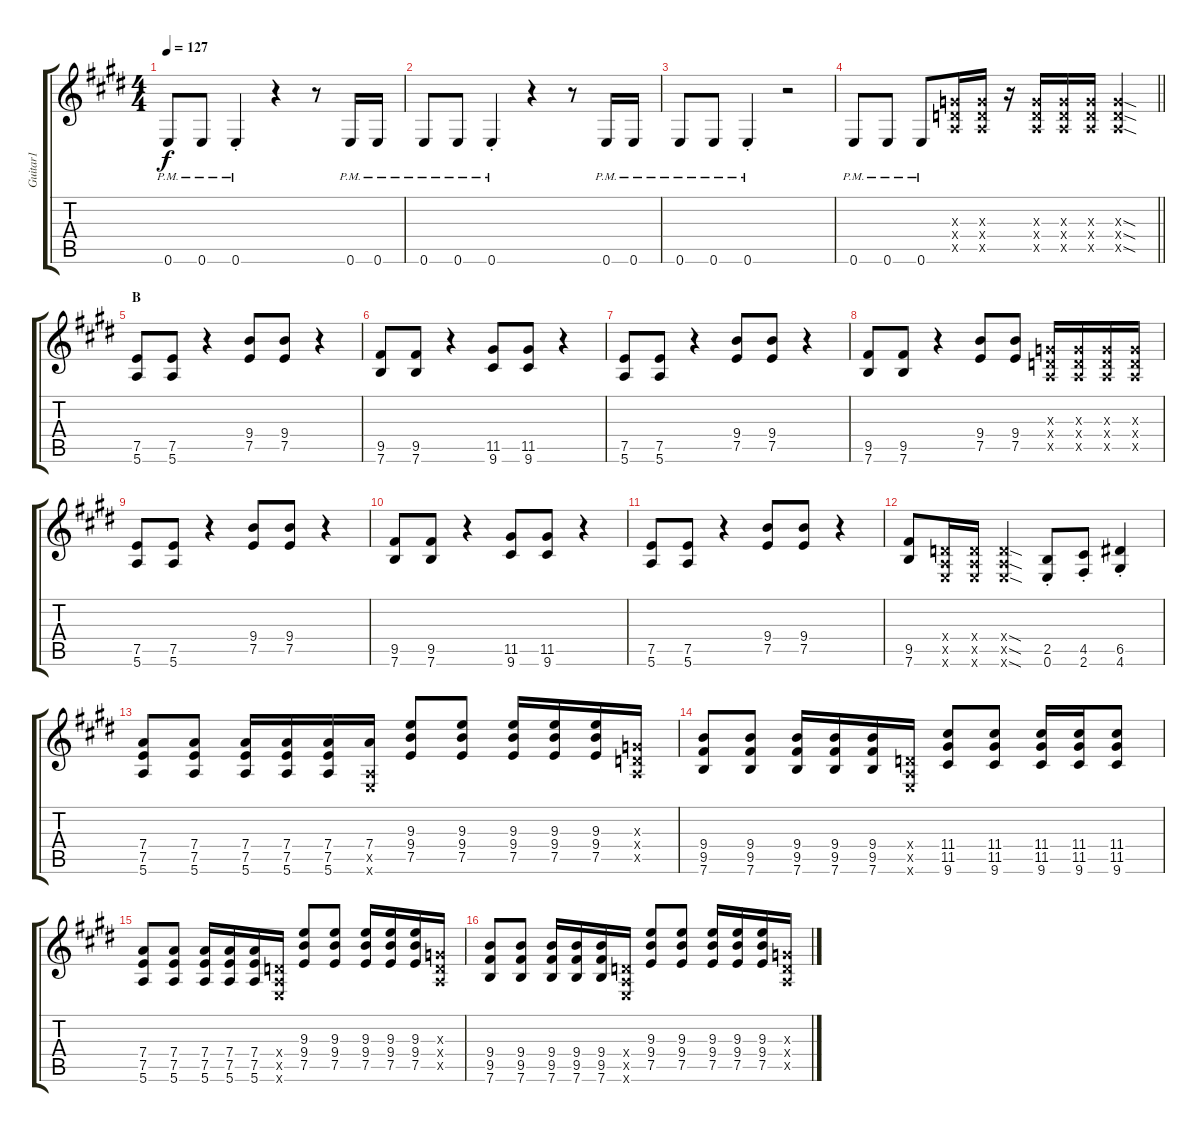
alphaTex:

\track ("Guitar1" "Guitar1") {instrument distortionguitar}
\staff {score tabs}
\tuning (E4 B3 G3 D3 A2 E2) {hide}
\ts (4 4)
\tempo 127
\clef g2
\ks e
0.6{pm}.8{dy f} 0.6{pm}.8 0.6{pm st}.4 r.4 r.8 0.6{pm}.16 0.6{pm}.16 |
0.6{pm}.8 0.6{pm}.8 0.6{pm st}.4 r.4 r.8 0.6{pm}.16 0.6{pm}.16 |
0.6{pm}.8 0.6{pm}.8 0.6{pm st}.4 r.2 |
\barLineRight lightlight
0.6{pm}.8 0.6{pm}.8 0.6{pm}.8 (0.3{x} 0.4{x} 0.5{x}).16 (0.3{x} 0.4{x} 0.5{x}).16 r.16 (0.3{x} 0.4{x} 0.5{x}).16 (0.3{x} 0.4{x} 0.5{x}).16 (0.3{x} 0.4{x} 0.5{x}).16 (0.3{sod x} 0.4{sod x} 0.5{sod x}).4 |
\section ("" "B")
(7.5 5.6).8 (7.5 5.6).8 r.4 (9.4 7.5).8 (9.4 7.5).8 r.4 |
(9.5 7.6).8 (9.5 7.6).8 r.4 (11.5 9.6).8 (11.5 9.6).8 r.4 |
(7.5 5.6).8 (7.5 5.6).8 r.4 (9.4 7.5).8 (9.4 7.5).8 r.4 |
(9.5 7.6).8 (9.5 7.6).8 r.4 (9.4 7.5).8 (9.4 7.5).8 (0.3{x} 0.4{x} 0.5{x}).16 (0.3{x} 0.4{x} 0.5{x}).16 (0.3{x} 0.4{x} 0.5{x}).16 (0.3{x} 0.4{x} 0.5{x}).16 |
(7.5 5.6).8 (7.5 5.6).8 r.4 (9.4 7.5).8 (9.4 7.5).8 r.4 |
(9.5 7.6).8 (9.5 7.6).8 r.4 (11.5 9.6).8 (11.5 9.6).8 r.4 |
(7.5 5.6).8 (7.5 5.6).8 r.4 (9.4 7.5).8 (9.4 7.5).8 r.4 |
(9.5 7.6).8 (0.4{x} 0.5{x} 0.6{x}).16 (0.4{x} 0.5{x} 0.6{x}).16 (0.4{sod x} 0.5{sod x} 0.6{sod x}).4 (2.5{st} 0.6{st}).8 (4.5{st} 2.6{st}).8 (6.5{st} 4.6{st}).4 |
(7.4 7.5 5.6).8 (7.4 7.5 5.6).8 (7.4 7.5 5.6).16 (7.4 7.5 5.6).16 (7.4 7.5 5.6).16 (7.4 0.5{x} 0.6{x}).16 (9.3 9.4 7.5).8 (9.3 9.4 7.5).8 (9.3 9.4 7.5).16 (9.3 9.4 7.5).16 (9.3 9.4 7.5).16 (0.3{x} 0.4{x} 0.5{x}).16 |
(9.4 9.5 7.6).8 (9.4 9.5 7.6).8 (9.4 9.5 7.6).16 (9.4 9.5 7.6).16 (9.4 9.5 7.6).16 (0.4{x} 0.5{x} 0.6{x}).16 (11.4 11.5 9.6).8 (11.4 11.5 9.6).8 (11.4 11.5 9.6).16 (11.4 11.5 9.6).16 (11.4 11.5 9.6).8 |
(7.4 7.5 5.6).8 (7.4 7.5 5.6).8 (7.4 7.5 5.6).16 (7.4 7.5 5.6).16 (7.4 7.5 5.6).16 (0.4{x} 0.5{x} 0.6{x}).16 (9.3 9.4 7.5).8 (9.3 9.4 7.5).8 (9.3 9.4 7.5).16 (9.3 9.4 7.5).16 (9.3 9.4 7.5).16 (0.3{x} 0.4{x} 0.5{x}).16 |
(9.4 9.5 7.6).8 (9.4 9.5 7.6).8 (9.4 9.5 7.6).16 (9.4 9.5 7.6).16 (9.4 9.5 7.6).16 (0.4{x} 0.5{x} 0.6{x}).16 (9.3 9.4 7.5).8 (9.3 9.4 7.5).8 (9.3 9.4 7.5).16 (9.3 9.4 7.5).16 (9.3 9.4 7.5).16 (0.3{x} 0.4{x} 0.5{x}).16
